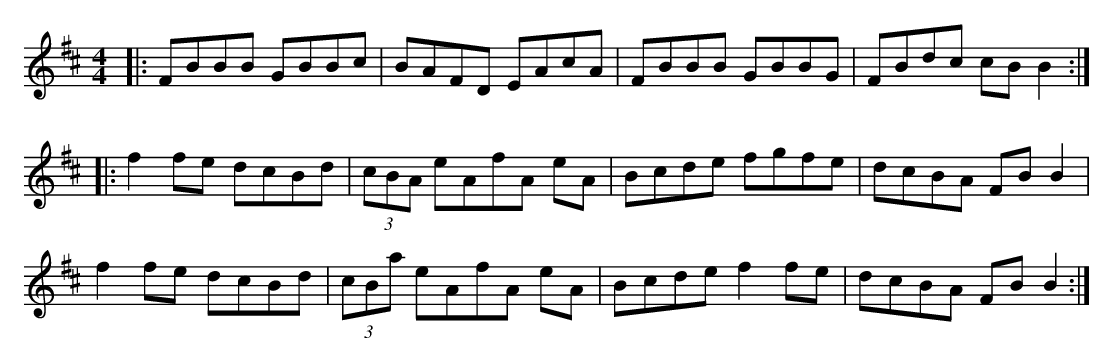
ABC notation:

X:1
M:4/4
K:D
|:FBBB GBBc|BAFD EAcA|FBBB GBBG|FBdc cBB2:|
|:f2fe dcBd|(3cBA eAfA eA|Bcde fgfe|dcBA FBB2|
f2fe dcBd|(3cBa eAfA eA|Bcde f2fe|dcBA FBB2:|
